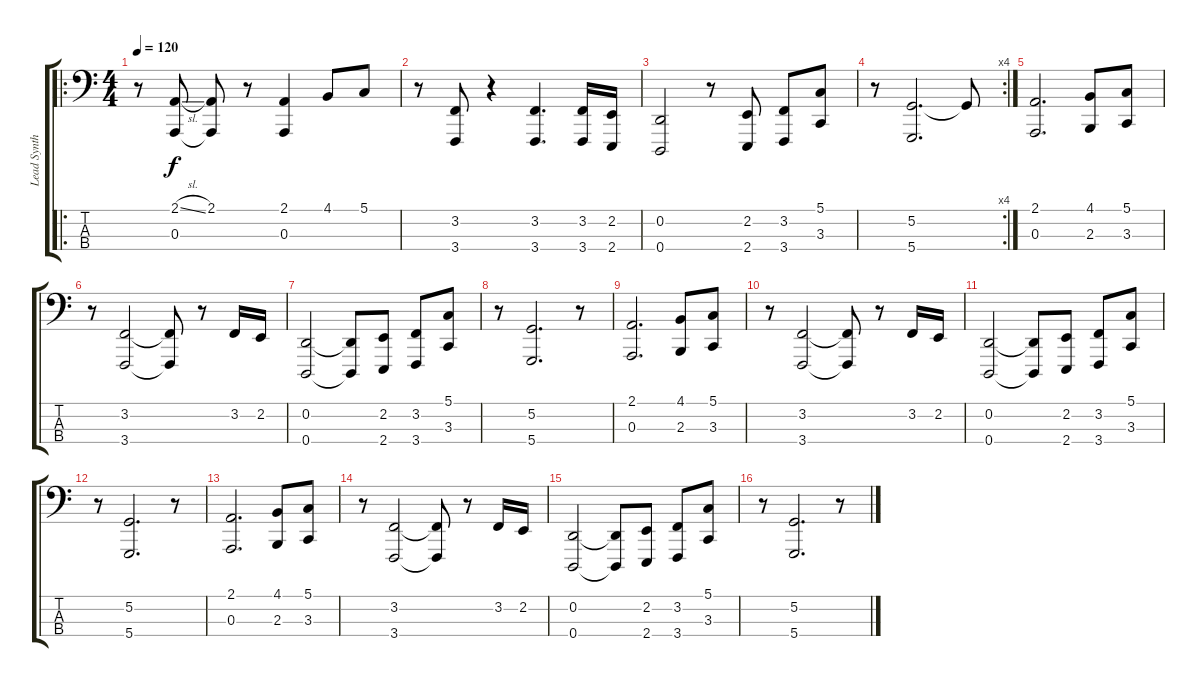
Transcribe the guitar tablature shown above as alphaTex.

\track ("Lead Synth #2" "Lead Synth") {instrument synthbrass1}
\staff {score tabs}
\tuning (G2 D2 A1 D1) {hide}
\ro
\ts (4 4)
\tempo 120
\clef f4
\ks c
r.8{dy f balance 16} (2.1{sl} 0.3).8 (2.1 0.3{t}).8 r.8 (2.1 0.3).4 4.1.8 5.1.8 |
r.8 (3.2 3.4).8 r.4 (3.2 3.4).4{d} (3.2 3.4).16 (2.2 2.4).16 |
(0.2 0.4).2 r.8 (2.2 2.4).8 (3.2 3.4).8 (5.1 3.3).8 |
\rc 4
r.8 (5.2 5.4).2{d} 5.2{t}.8 |
(2.1 0.3).2{d} (4.1 2.3).8 (5.1 3.3).8 |
r.8 (3.2 3.4).2 (3.2{t} 3.4{t}).8 r.8 3.2.16 2.2.16 |
(0.2 0.4).2 (0.2{t} 0.4{t}).8 (2.2 2.4).8 (3.2 3.4).8 (5.1 3.3).8 |
r.8 (5.2 5.4).2{d} r.8 |
(2.1 0.3).2{d} (4.1 2.3).8 (5.1 3.3).8 |
r.8 (3.2 3.4).2 (3.2{t} 3.4{t}).8 r.8 3.2.16 2.2.16 |
(0.2 0.4).2 (0.2{t} 0.4{t}).8 (2.2 2.4).8 (3.2 3.4).8 (5.1 3.3).8 |
r.8 (5.2 5.4).2{d} r.8 |
(2.1 0.3).2{d} (4.1 2.3).8 (5.1 3.3).8 |
r.8 (3.2 3.4).2 (3.2{t} 3.4{t}).8 r.8 3.2.16 2.2.16 |
(0.2 0.4).2 (0.2{t} 0.4{t}).8 (2.2 2.4).8 (3.2 3.4).8 (5.1 3.3).8 |
r.8 (5.2 5.4).2{d} r.8
